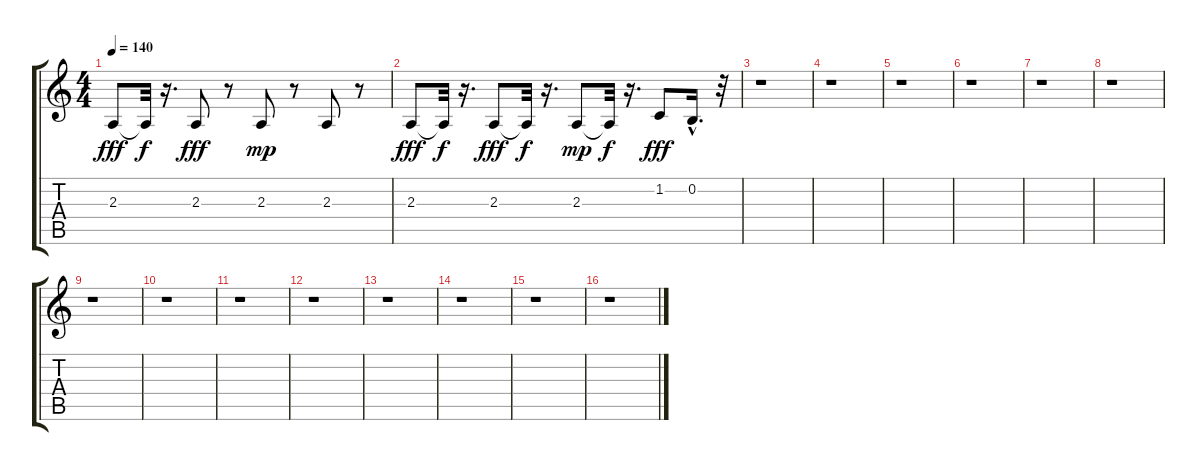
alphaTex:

\track "" {instrument lead7fifths}
\staff {score tabs}
\tuning (E4 B3 G3 D3 A2 E2) {hide}
\ts (4 4)
\tempo 140
\clef g2
\ks c
2.3.8{dy fff} 2.3{t}.32{dy f} r.16{d} 2.3.8{dy fff} r.8 2.3.8{dy mp} r.8 2.3.8 r.8 |
2.3.8{dy fff} 2.3{t}.32{dy f} r.16{d} 2.3.8{dy fff} 2.3{t}.32{dy f} r.16{d} 2.3.8{dy mp} 2.3{t}.32{dy f} r.16{d} 1.2.8{dy fff} 0.2{hac}.16{d} r.32 |
r.1 |
r.1 |
r.1 |
r.1 |
r.1 |
r.1 |
r.1 |
r.1 |
r.1 |
r.1 |
r.1 |
r.1 |
r.1 |
r.1
